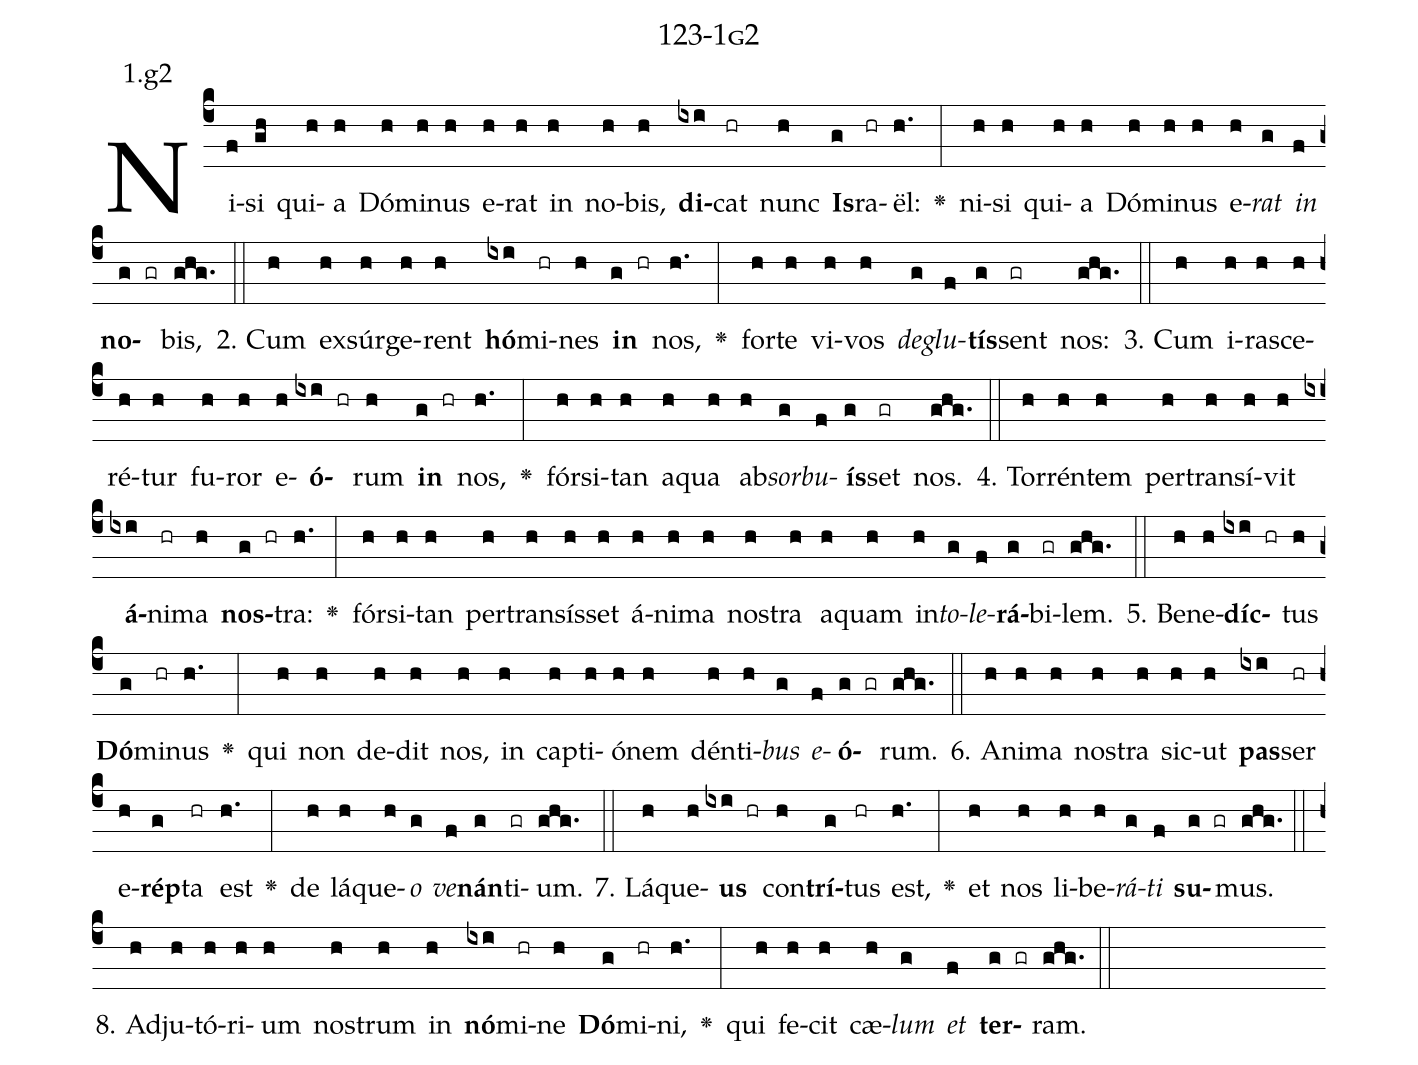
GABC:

name: 123-1g2;
annotation: 1.g2;
%%
(c4)Ni(f)si(gh) qui(h)a(h) Dó(h)mi(h)nus(h) e(h)rat(h) in(h) no(h)bis,(h) <b>di</b>(ixi)cat(hr) nunc(h) <b>Is</b>(g)ra(hr)ël:(h.) <v>\greheightstar</v>(:) ni(h)si(h) qui(h)a(h) Dó(h)mi(h)nus(h) e(h)<i>rat</i>(g) <i>in</i>(f) <b>no</b>(g gr)bis,(ghg.) (::)
2. Cum(h) ex(h)súr(h)ge(h)rent(h) <b>hó</b>(ixi)mi(hr)nes(h) <b>in</b>(g hr) nos,(h.) <v>\greheightstar</v>(:) for(h)te(h) vi(h)vos(h) <i>de</i>(g)<i>glu</i>(f)<b>tís</b>(g)sent(gr) nos:(ghg.) (::)
3. Cum(h) i(h)ra(h)sce(h)ré(h)tur(h) fu(h)ror(h) e(h)<b>ó</b>(ixi hr)rum(h) <b>in</b>(g hr) nos,(h.) <v>\greheightstar</v>(:) fór(h)si(h)tan(h) a(h)qua(h) ab(h)<i>sor</i>(g)<i>bu</i>(f)<b>ís</b>(g)set(gr) nos.(ghg.) (::)
4. Tor(h)rén(h)tem(h) per(h)trans(h)í(h)vit(h) <b>á</b>(ixi)ni(hr)ma(h) <b>nos</b>(g hr)tra:(h.) <v>\greheightstar</v>(:) fór(h)si(h)tan(h) per(h)trans(h)ís(h)set(h) á(h)ni(h)ma(h) nos(h)tra(h) a(h)quam(h) in(h)<i>to</i>(g)<i>le</i>(f)<b>rá</b>(g)bi(gr)lem.(ghg.) (::)
5. Be(h)ne(h)<b>díc</b>(ixi hr)tus(h) <b>Dó</b>(g)mi(hr)nus(h.) <v>\greheightstar</v>(:) qui(h) non(h) de(h)dit(h) nos,(h) in(h) cap(h)ti(h)ó(h)nem(h) dén(h)ti(h)<i>bus</i>(g) <i>e</i>(f)<b>ó</b>(g gr)rum.(ghg.) (::)
6. A(h)ni(h)ma(h) nos(h)tra(h) sic(h)ut(h) <b>pas</b>(ixi)ser(hr) e(h)<b>rép</b>(g)ta(hr) est(h.) <v>\greheightstar</v>(:) de(h) lá(h)que(h)<i>o</i>(g) <i>ve</i>(f)<b>nán</b>(g)ti(gr)um.(ghg.) (::)
7. Lá(h)que(h)<b>us</b>(ixi hr) con(h)<b>trí</b>(g)tus(hr) est,(h.) <v>\greheightstar</v>(:) et(h) nos(h) li(h)be(h)<i>rá</i>(g)<i>ti</i>(f) <b>su</b>(g gr)mus.(ghg.) (::)
8. Ad(h)ju(h)tó(h)ri(h)um(h) nos(h)trum(h) in(h) <b>nó</b>(ixi)mi(hr)ne(h) <b>Dó</b>(g)mi(hr)ni,(h.) <v>\greheightstar</v>(:) qui(h) fe(h)cit(h) cæ(h)<i>lum</i>(g) <i>et</i>(f) <b>ter</b>(g gr)ram.(ghg.) (::)
